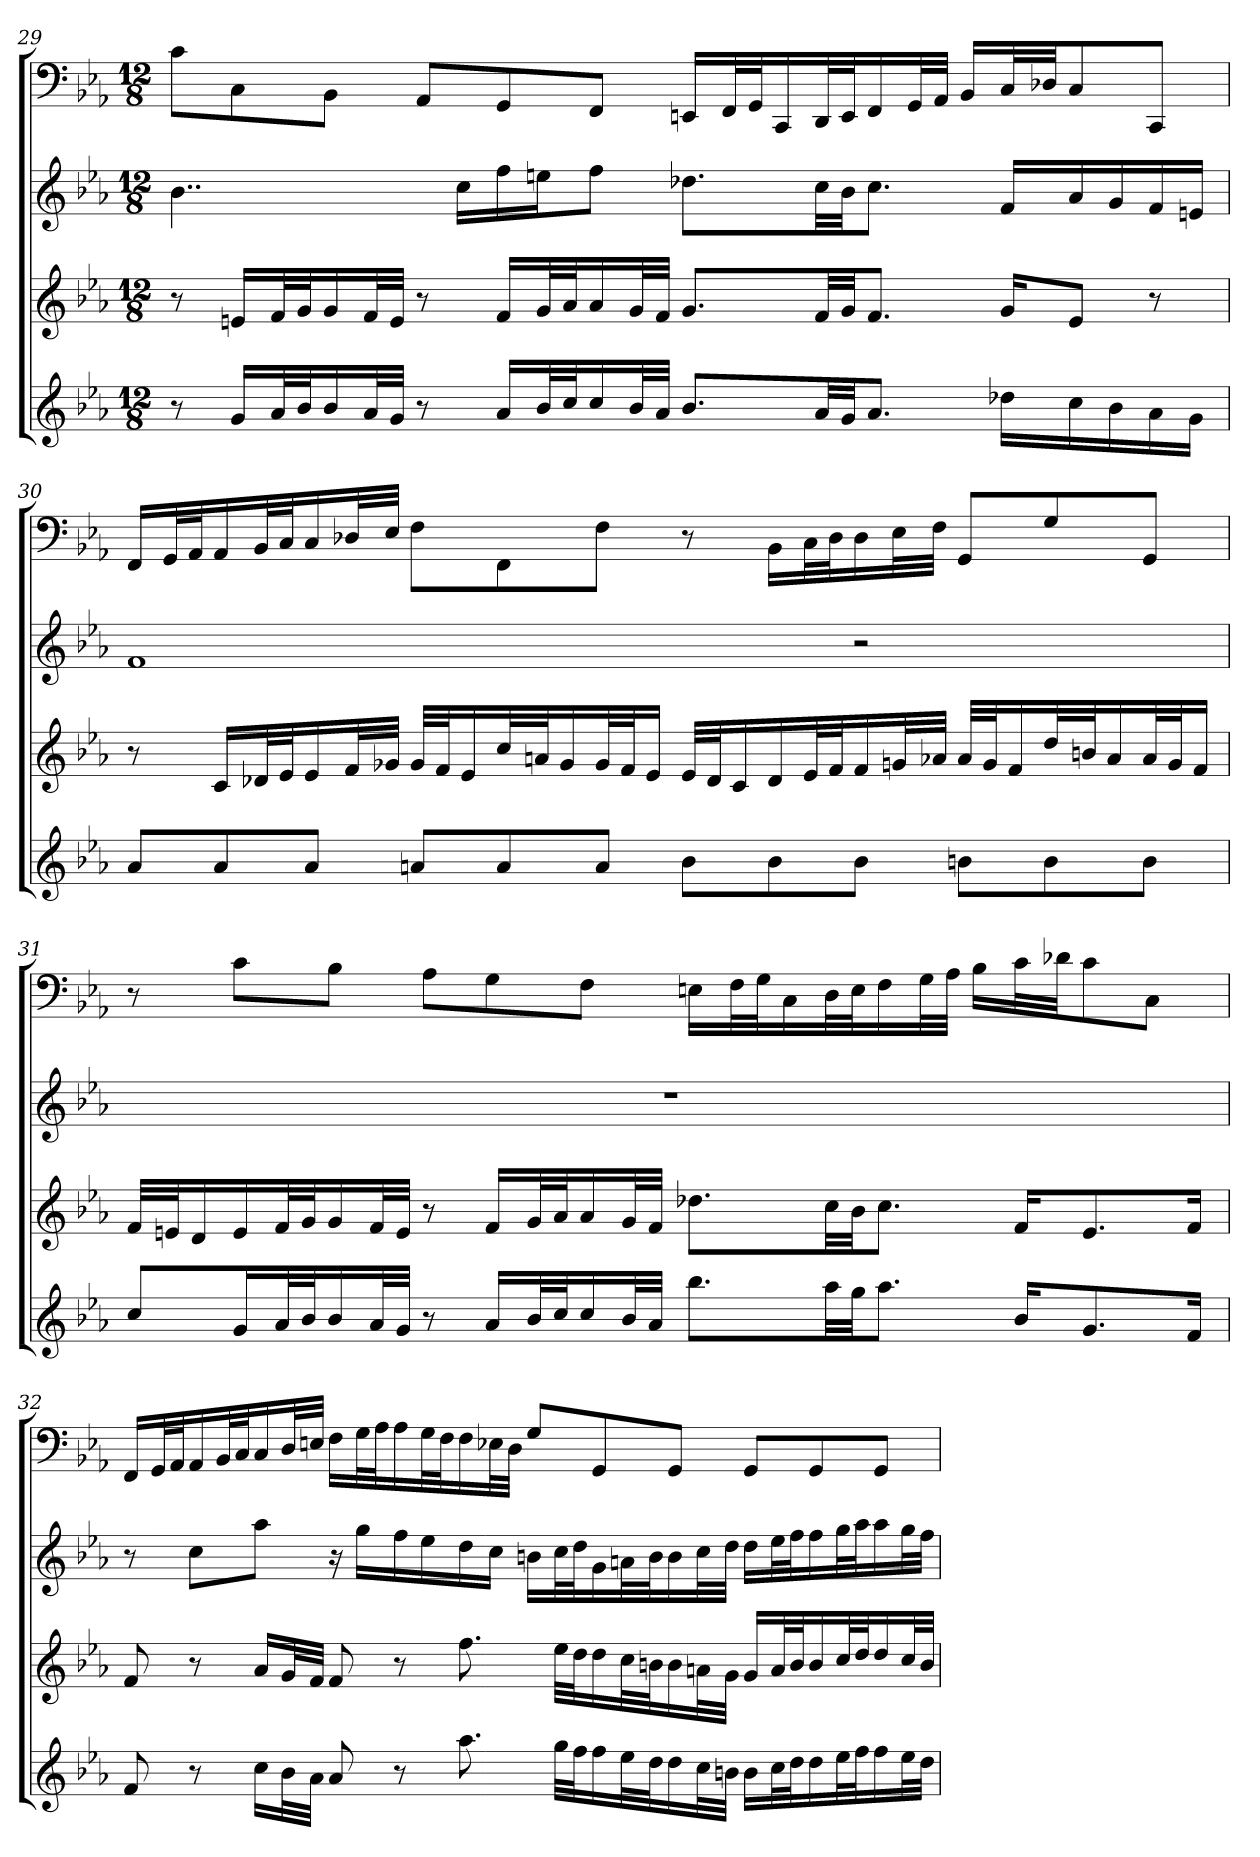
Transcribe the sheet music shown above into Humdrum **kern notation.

**kern	**kern	**kern	**kern
*part4	*part3	*part2	*part1
*staff4	*staff3	*staff2	*staff1
*clefG2	*clefG2	*clefG2	*clefF4
*k[b-e-a-]	*k[b-e-a-]	*k[b-e-a-]	*k[b-e-a-]
*c:	*c:	*c:	*c:
*M12/8	*M12/8	*M12/8	*M12/8
=29	=29	=29	=29
8r	8r	4..b-	8c\L
16g/LL	16en/LL	.	8C\
32a-/L	32f/L	.	.
32b-/J	32g/J	.	.
16b-/	16g/	.	8BB-\J
32a-/L	32f/L	.	.
32g/JJJ	32e/JJJ	.	.
8r	8r	.	8AA-/L
.	.	16cc\LL	.
16a-/LL	16f/LL	16ff\	8GG/
32b-/L	32g/L	16een\J	.
32cc/J	32a-/J	.	.
16cc/	16a-/	8ff\J	8FF/J
32b-/L	32g/L	.	.
32a-/JJJ	32f/JJJ	.	.
8.b-/L	8.g/L	8.dd-X\L	16EEn/LL
.	.	.	32FF/L
.	.	.	32GG/J
.	.	.	16CC/
32a-/LL	32f/LL	32cc\LL	32DD/L
32g/JJ	32g/JJ	32b-\JJ	32EE/J
8.a-/J	8.f/J	8.cc\J	16FF/
.	.	.	32GG/L
.	.	.	32AA-/JJJ
.	.	.	16BB-/LL
16dd-X\LL	16g/KL	16f/LL	32C/L
.	.	.	32D-X/JJ
16cc\	8e/J	16a-/	8C/
16b-\	.	16g/	.
16a-\	8r	16f/	8CC/J
16g\JJ	.	16en/JJ	.
=30	=30	=30	=30
8a-/L	8r	1f	16FF/LL
.	.	.	32GG/L
.	.	.	32AA-/J
8a-/	16c/LL	.	16AA-/
.	32d-X/L	.	32BB-/L
.	32e-/J	.	32C/J
8a-/J	16e-/	.	16C/
.	32f/L	.	32D-X/L
.	32g-X/JJJ	.	32E-/JJJ
8an/L	32g-/LLL	.	8F\L
.	32f/J	.	.
.	16e-/	.	.
8a/	32cc/L	.	8FF\
.	32an/J	.	.
.	16g-/	.	.
8a/J	32g-/L	.	8F\J
.	32f/J	.	.
.	16e-/JJ	.	.
8b-\L	32e-/LLL	.	8r
.	32d-/J	.	.
.	16c/	.	.
8b-\	16d-/	.	16BB-\LL
.	32e-/L	.	32C\L
.	32f/J	.	32D-\J
8b-\J	16f/	2r	16D-\
.	32gn/L	.	32E-\L
.	32a-X/JJJ	.	32F\JJJ
8bn\L	32a-/LLL	.	8GG/L
.	32g/J	.	.
.	16f/	.	.
8b\	32dd/L	.	8G/
.	32bn/J	.	.
.	16a-/	.	.
8b\J	32a-/L	.	8GG/J
.	32g/J	.	.
.	16f/JJ	.	.
=31	=31	=31	=31
8cc/L	32f/LLL	1.r	8r
.	32en/J	.	.
.	16d/	.	.
16g/L	16e/	.	8c\L
32a-/L	32f/L	.	.
32b-/J	32g/J	.	.
16b-/	16g/	.	8B-\J
32a-/L	32f/L	.	.
32g/JJJ	32e/JJJ	.	.
8r	8r	.	8A-\L
16a-/LL	16f/LL	.	8G\
32b-/L	32g/L	.	.
32cc/J	32a-/J	.	.
16cc/	16a-/	.	8F\J
32b-/L	32g/L	.	.
32a-/JJJ	32f/JJJ	.	.
8.bb-\L	8.dd-X\L	.	16En\LL
.	.	.	32F\L
.	.	.	32G\J
.	.	.	16C\
32aa-\LL	32cc\LL	.	32D\L
32gg\JJ	32b-\JJ	.	32E\J
8.aa-\J	8.cc\J	.	16F\
.	.	.	32G\L
.	.	.	32A-\JJJ
.	.	.	16B-\LL
16b-/KL	16f/KL	.	32c\L
.	.	.	32d-X\JJ
8.g/	8.e/	.	8c\
.	.	.	8C\J
16f/Jk	16f/Jk	.	.
=32	=32	=32	=32
8f	8f	8r	16FF/LL
.	.	.	32GG/L
.	.	.	32AA-/J
8r	8r	8cc\L	16AA-/
.	.	.	32BB-/L
.	.	.	32C/J
16cc\LL	16a-/LL	8aa-\J	16C/
32b-\L	32g/L	.	32D/L
32a-\JJJ	32f/JJJ	.	32En/JJJ
8a-	8f	16r	16F\LL
.	.	16gg\LL	32G\L
.	.	.	32A-\J
8r	8r	16ff\	16A-\
.	.	16ee-\	32G\L
.	.	.	32F\J
8.aa-	8.ff	16dd\	16F\
.	.	16cc\JJ	32E-X\L
.	.	.	32D\JJJ
.	.	16bn\LL	8G/L
32gg\LLL	32ee-\LLL	32cc\L	.
32ff\J	32dd\J	32dd\J	.
16ff\	16dd\	16g\	8GG/
32ee-\L	32cc\L	32an\L	.
32dd\J	32bn\J	32b\J	.
16dd\	16b\	16b\	8GG/J
32cc\L	32an\L	32cc\L	.
32bn\JJJ	32g\JJJ	32dd\JJJ	.
16b\LL	16g/LL	16dd\LL	8GG/L
32cc\L	32a/L	32ee-\L	.
32dd\J	32b/J	32ff\J	.
16dd\	16b/	16ff\	8GG/
32ee-\L	32cc/L	32gg\L	.
32ff\J	32dd/J	32aa-\J	.
16ff\	16dd/	16aa-\	8GG/J
32ee-\L	32cc/L	32gg\L	.
32dd\JJJ	32b/JJJ	32ff\JJJ	.
=	=	=	=
*-	*-	*-	*-
